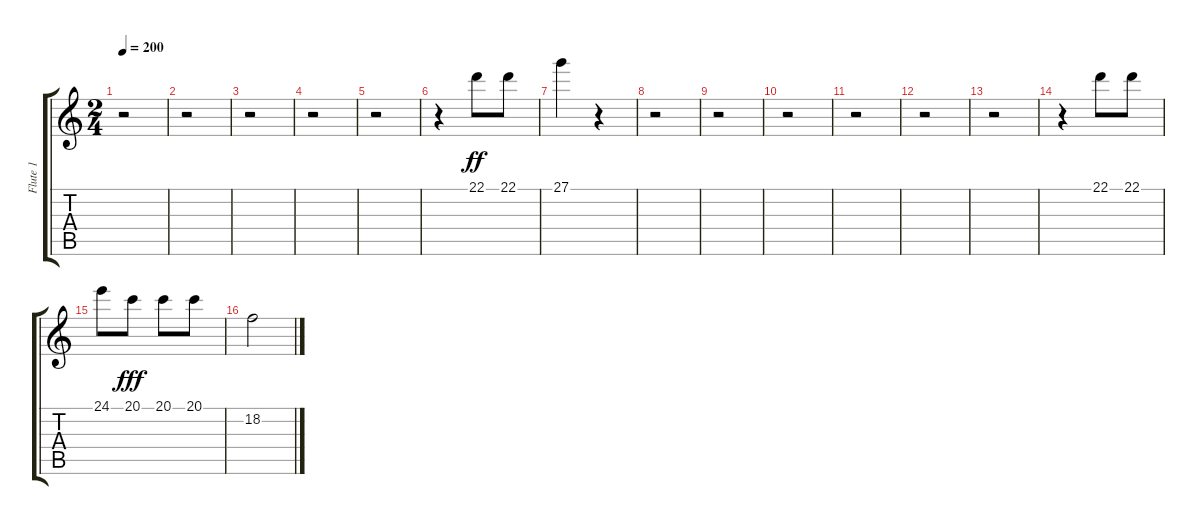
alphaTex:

\track ("Flute 1" "Flute 1") {instrument flute}
\staff {score tabs}
\tuning (E4 B3 G3 D3 A2 E2) {hide}
\ts (2 4)
\tempo 200
\clef g2
\ks c
r.2{dy ff} |
r.2 |
r.2 |
r.2 |
r.2 |
r.4 22.1.8 22.1.8 |
27.1.4 r.4 |
r.2 |
r.2 |
r.2 |
r.2 |
r.2 |
r.2 |
r.4 22.1.8 22.1.8 |
24.1.8 20.1.8{dy fff} 20.1.8 20.1.8 |
18.2.2
